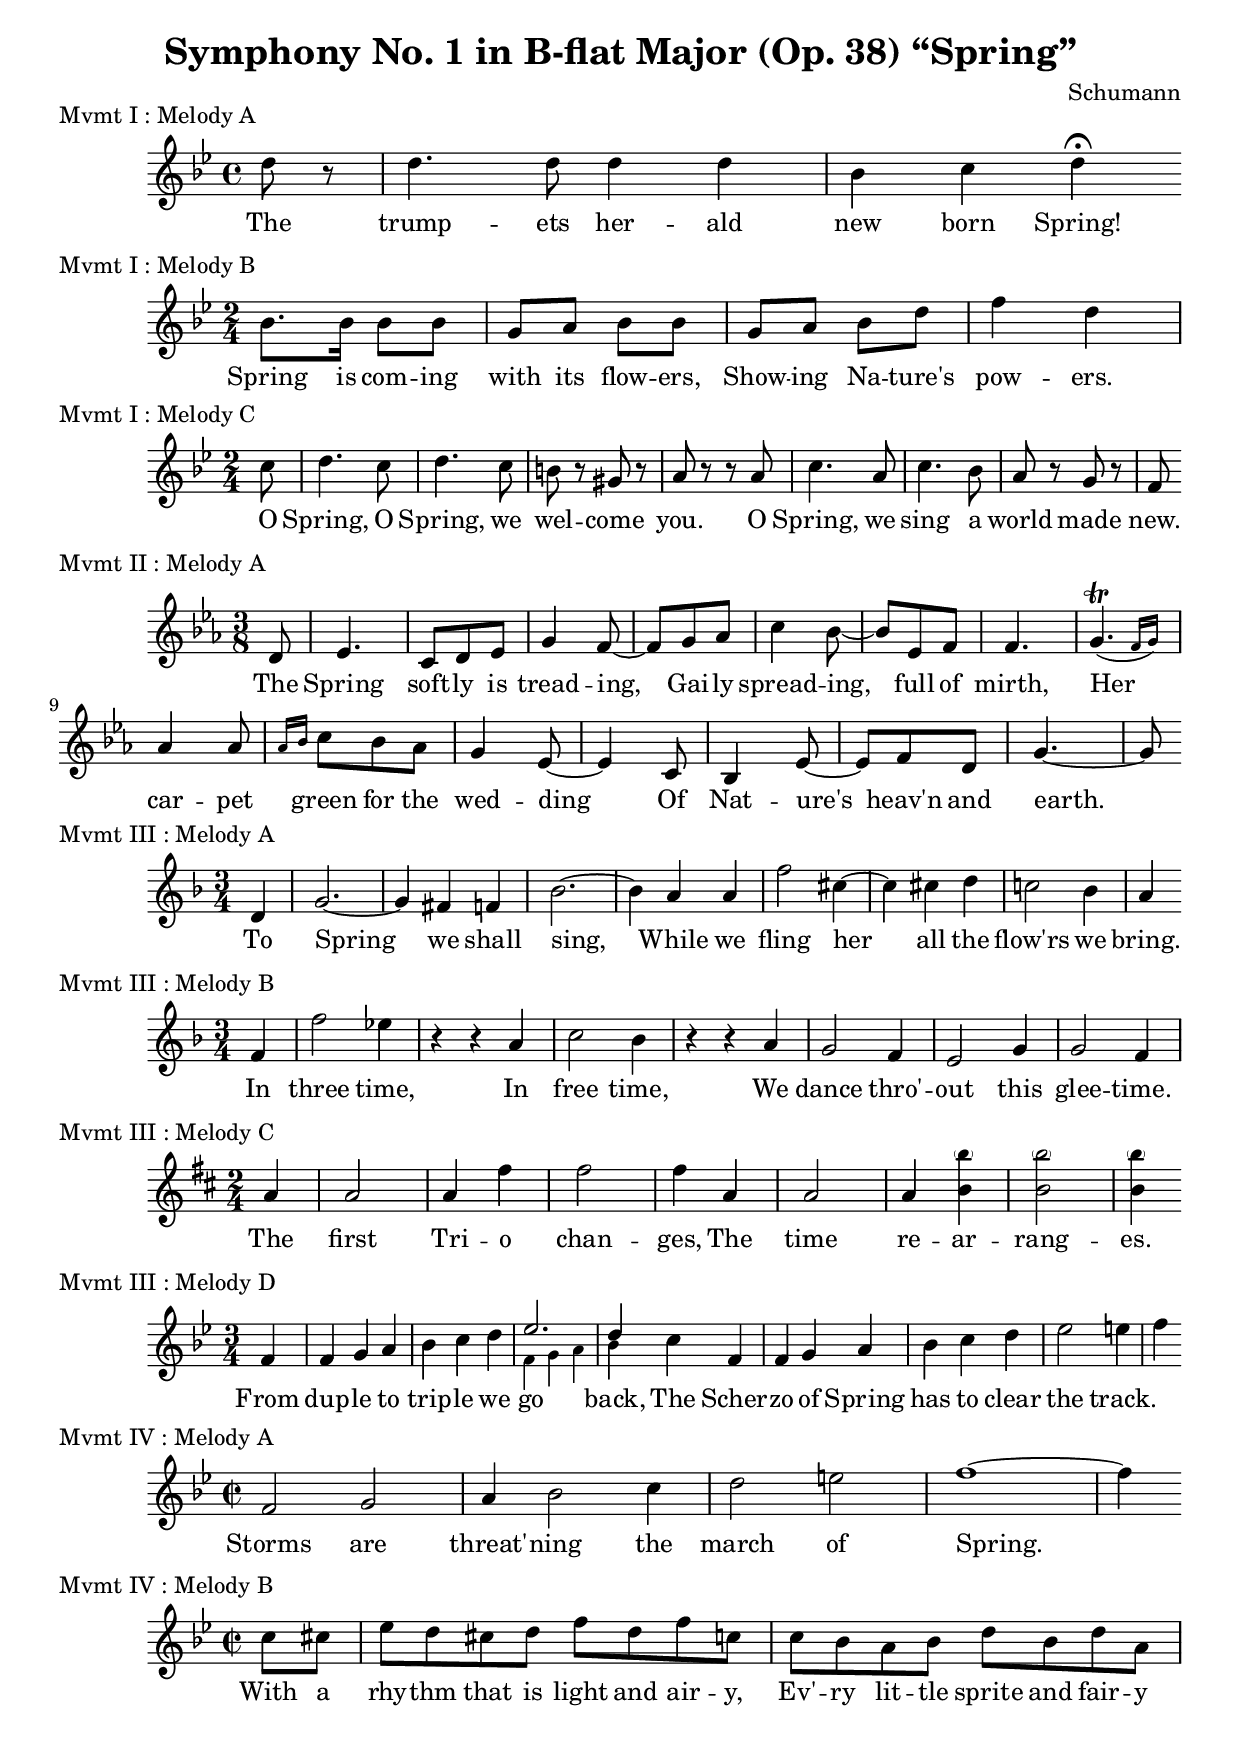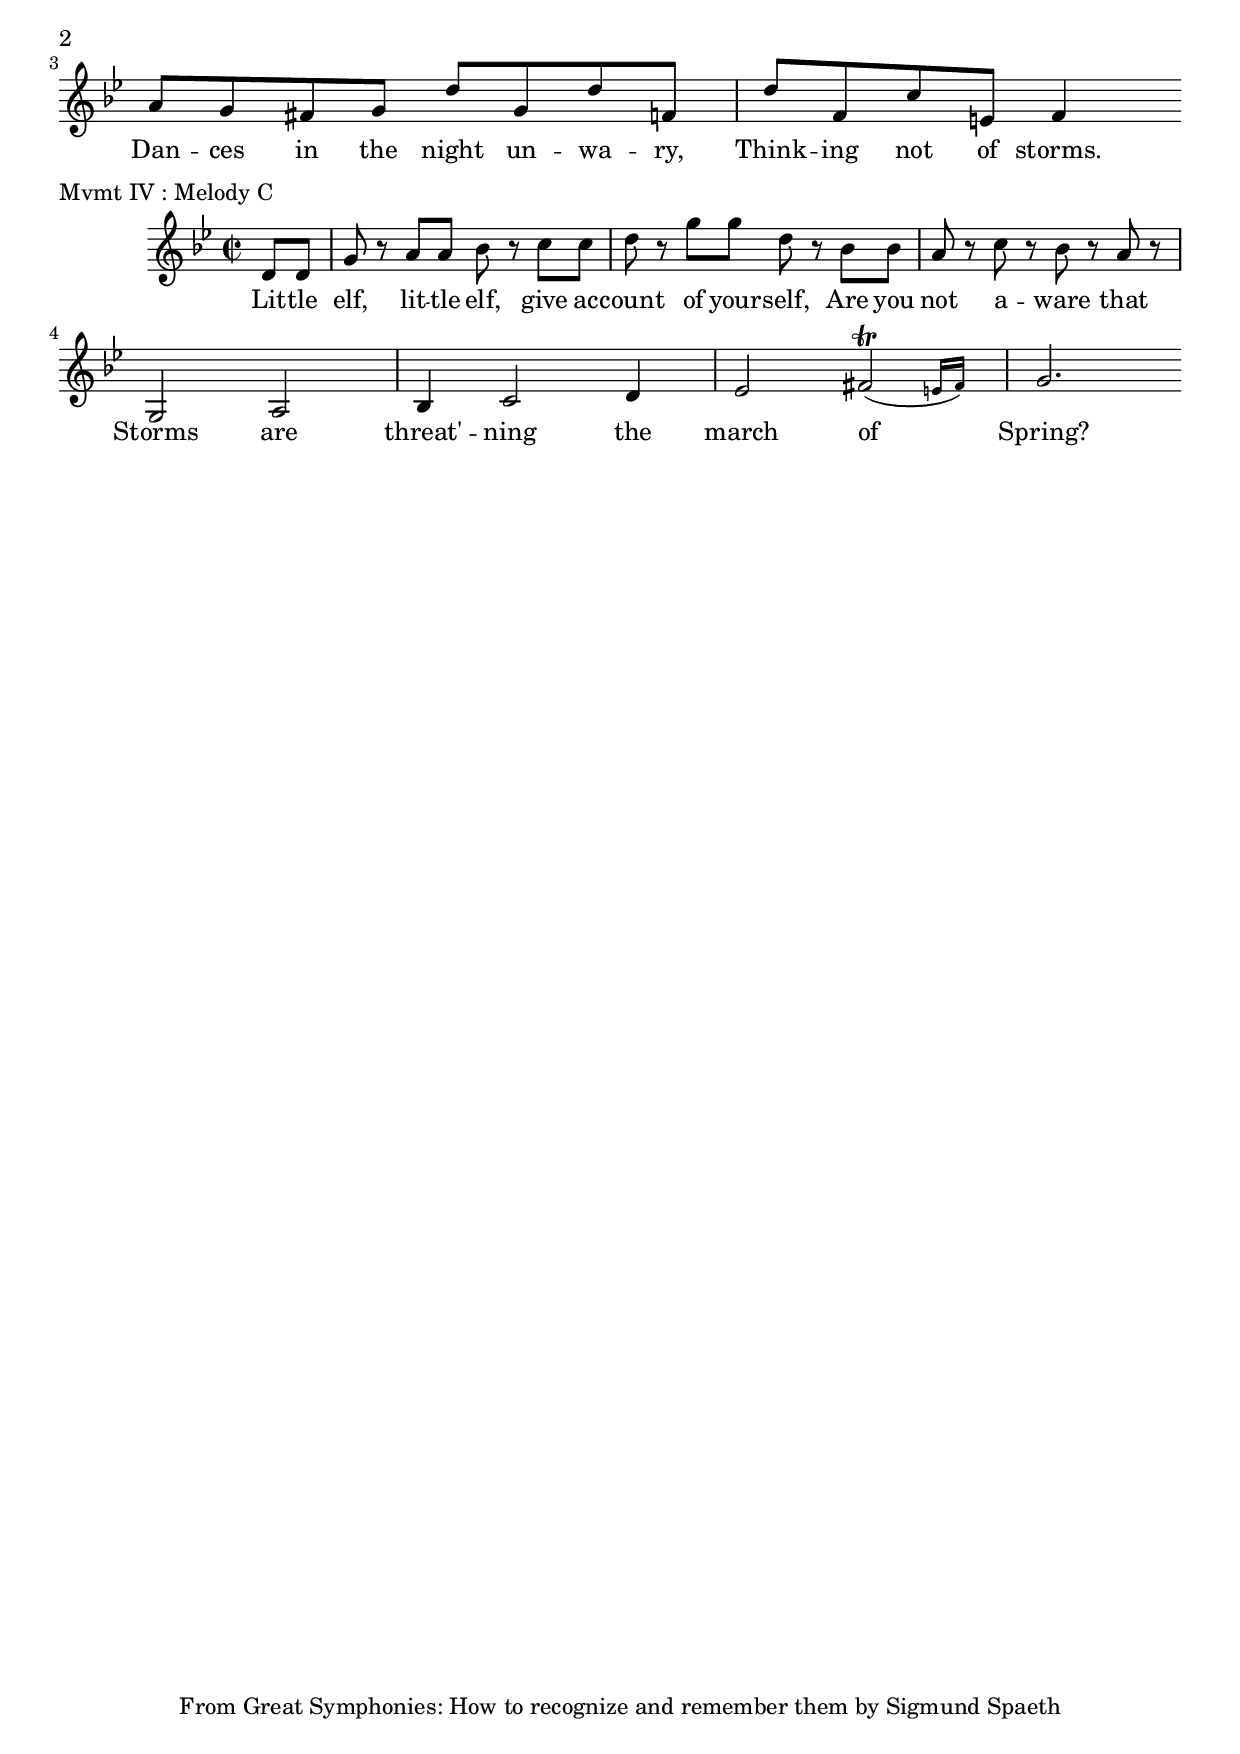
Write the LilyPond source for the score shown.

% Schumann Symphony No. 1
\version "2.18.2"
% Melody definitions for movements of
% Schumann's 1st Symphony (schumann-001)

% Movement I Melody A {{{
melody_ia = <<
    \relative c'' {
        \clef "treble"
        \key bes \major
        \time 4/4
        \partial 4 d8 r8 |
        d4. d8 d4 d4 | bes4 c d\fermata
    }
    \addlyrics {
        The trump -- ets her -- ald new born Spring!
    }
>> % }}}

% Movement I Melody B {{{
melody_ib = <<
    \relative c'' {
        \clef "treble"
        \key bes \major
        \time 2/4
        bes8. bes16 bes8 bes | g8 a bes bes | g8 a bes d | f4 d
    }
    \addlyrics {
        Spring is com -- ing with its flow -- ers, Show -- ing Na -- ture's pow -- ers.
    }
>> % }}}

% Movement I Melody C {{{
melody_ic = <<
    \relative c'' {
        \clef "treble"
        \key bes \major
        \time 2/4
        \partial 8 c8 |
        d4. c8 | d4. c8 | b8 r8 gis8 r8 | a8 r8 r8 a8 |
        c4. a8 | c4. bes8 | a8 r8 g8 r8 | f8
    }
    \addlyrics {
        O Spring, O Spring, we wel -- come you. O Spring,
        we sing a world made new.
    }
>> % }}}

% Movement II Melody A {{{
melody_iia = <<
    \relative c' {
        \clef "treble"
        \key ees \major
        \time 3/8
        \partial 8 d8 |
        ees4. | c8 d ees | g4 f8~ | f8 g aes |
        c4 bes8~ | bes8 ees,8 f8 | f4. |
        \afterGrace g4.(\trill {f16 g)} | aes4 aes8 |
        \grace{aes16 bes} c8 bes aes |
        g4 ees8~ | ees4 c8 | bes4 ees8~ | ees8 f d | g4.~ | g8
    }
    \addlyrics {
        The Spring soft -- ly is tread -- ing, Gai -- ly spread -- ing,
        full of mirth, Her car -- pet green for the wed -- ding
        Of Nat -- ure's heav'n and earth.
    }
>> % }}}

% Movement III Melody A {{{
melody_iiia = <<
    \relative c' {
        \clef "treble"
        \key f \major
        \time 3/4
        \partial 4 d4 |
        g2.~ | g4 fis4 f4 | bes2.~ | bes4 a4 a |
        f'2 cis4~ | cis4 cis4 d | c!2 bes4 | a4
    }
    \addlyrics {
        To Spring we shall sing, While we
        fling her all the flow'rs we bring.
    }
>> % }}}

% Movement III Melody B {{{
melody_iiib = <<
    \relative c' {
        \clef "treble"
        \key f \major
        \time 3/4
        \partial 4 f4 |
        f'2 ees4 | r4 r a,4 | c2 bes4 |
        r4 r a4 | g2 f4 | e2 g4 | g2 f4 |
    }
    \addlyrics {
        In three time, In free time, We dance thro' -- out this glee -- time.
    }
>> % }}}

% Movement III Melody C {{{
melody_iiic = <<
    \relative c'' {
        \clef "treble"
        \key d \major
        \time 2/4
        \partial 4 a4 |
        a2 | a4 fis'4 | fis2 | fis4 a,4 |
        a2 | a4 <<
            { \voiceOne \stemDown \tiny\parenthesize b'4 \parenthesize b2 \parenthesize b4 }
            \new Voice {\voiceTwo b,4 b2 b4 }
        >> \oneVoice\normalsize
    }
    \addlyrics {
        The first Tri -- o chan -- ges, The time re -- ar -- rang -- es.
    }
>> % }}}

% Movement III Melody D {{{
melody_iiid = <<
    \relative c' {
        \clef "treble"
        \key bes \major
        \time 3/4
        \partial 4 f4 |
        f4 g a | bes4 c d | <<
            { \voiceOne ees2. d4 }
            \new Voice { \voiceTwo \tiny f,4 g a bes4 }
        >> \oneVoice\normalsize
        c4 f,4 | f4 g a | bes4 c d | ees2 e4 | f4
    }
    \addlyrics {
        From dup -- le to trip -- le we go back,
        The Scher -- zo of Spring has to clear the track.
    }
>> % }}}

% Movement IV Melody A {{{
melody_iva = <<
    \relative c' {
        \clef "treble"
        \key bes \major
        \time 2/2
        f2 g | a4 bes2 c4 | d2 e2 | f1~ | f4
    }
    \addlyrics {
        Storms are threat' -- ning the march of Spring.
    }
>> % }}}

% Movement IV Melody B {{{
melody_ivb = <<
    \relative c'' {
        \clef "treble"
        \key bes \major
        \time 2/2
        \partial 4 c8 cis8 |
        ees8 d cis d f d f c |
        c8 bes a bes d bes d a |
        a8 g fis g d' g, d' f, |
        d'8 f, c' e, f4
    }
    \addlyrics {
        With a rhy -- thm that is light and air -- y,
        Ev' -- ry lit -- tle sprite and fair -- y
        Dan -- ces in the night un -- wa -- ry, Think -- ing not of storms.
    }
>> % }}}

% Movement IV Melody C {{{
melody_ivc = <<
    \relative c' {
        \clef "treble"
        \key bes \major
        \time 2/2
        \partial 4 d8 d |
        g8 r8 a a bes r8 c c |
        d8 r8 g g d r8 bes bes |
        a8 r8 c r8 bes r8 a r8 |
        g,2 a | bes4 c2 d4 | ees2 \afterGrace fis2(\trill {e16 fis)} |
        g2.
    }
    \addlyrics {
        Lit -- tle elf, lit -- tle elf, give ac -- count of your -- self,
        Are you not a -- ware that Storms are threat' -- ning the march of Spring?
    }
>> % }}}


\header {
    title = "Symphony No. 1 in B-flat Major (Op. 38) “Spring”"
    composer = "Schumann"
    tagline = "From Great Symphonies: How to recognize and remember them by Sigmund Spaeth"
}
\layout { ragged-right = ##f }

\score { \header {piece = "Mvmt I : Melody A"} \melody_ia }
\score { \header {piece = "Mvmt I : Melody B"} \melody_ib }
\score { \header {piece = "Mvmt I : Melody C"} \melody_ic }
\score { \header {piece = "Mvmt II : Melody A"} \melody_iia }
\score { \header {piece = "Mvmt III : Melody A"} \melody_iiia }
\score { \header {piece = "Mvmt III : Melody B"} \melody_iiib }
\score { \header {piece = "Mvmt III : Melody C"} \melody_iiic }
\score { \header {piece = "Mvmt III : Melody D"} \melody_iiid }
\score { \header {piece = "Mvmt IV : Melody A"} \melody_iva }
\score { \header {piece = "Mvmt IV : Melody B"} \melody_ivb }
\score { \header {piece = "Mvmt IV : Melody C"} \melody_ivc }
